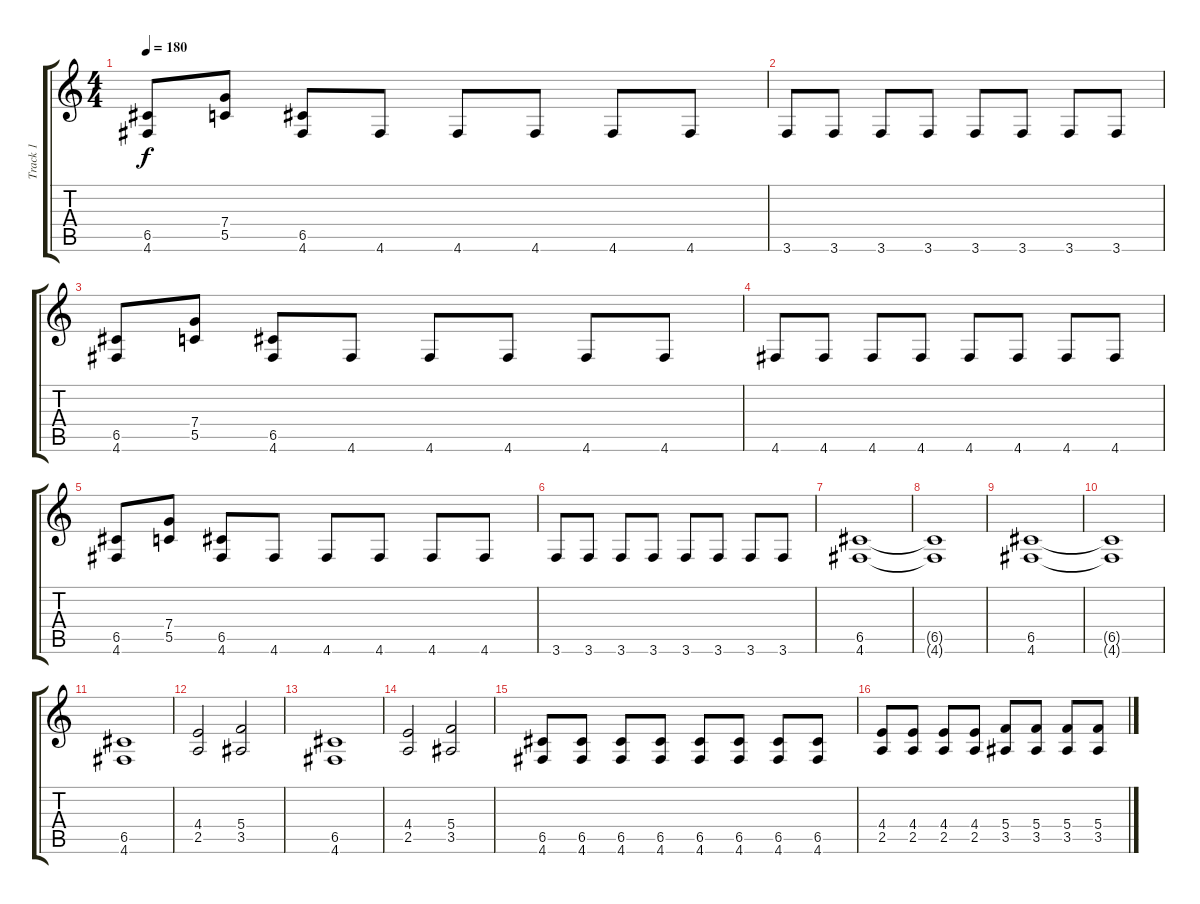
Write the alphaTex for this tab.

\track ("Track 1" "Track 1") {instrument distortionguitar}
\staff {score tabs}
\tuning (D4 A3 F3 C3 G2 D2) {hide}
\ts (4 4)
\tempo 180
\clef g2
\ks c
(6.5 4.6).8{dy f} (7.4 5.5).8 (6.5 4.6).8 4.6.8 4.6.8 4.6.8 4.6.8 4.6.8 |
3.6.8 3.6.8 3.6.8 3.6.8 3.6.8 3.6.8 3.6.8 3.6.8 |
(6.5 4.6).8 (7.4 5.5).8 (6.5 4.6).8 4.6.8 4.6.8 4.6.8 4.6.8 4.6.8 |
4.6.8 4.6.8 4.6.8 4.6.8 4.6.8 4.6.8 4.6.8 4.6.8 |
(6.5 4.6).8 (7.4 5.5).8 (6.5 4.6).8 4.6.8 4.6.8 4.6.8 4.6.8 4.6.8 |
3.6.8 3.6.8 3.6.8 3.6.8 3.6.8 3.6.8 3.6.8 3.6.8 |
(6.5 4.6).1 |
(6.5{t} 4.6{t}).1 |
(6.5 4.6).1 |
(6.5{t} 4.6{t}).1 |
(6.5 4.6).1 |
(4.4 2.5).2 (5.4 3.5).2 |
(6.5 4.6).1 |
(4.4 2.5).2 (5.4 3.5).2 |
(6.5 4.6).8 (6.5 4.6).8 (6.5 4.6).8 (6.5 4.6).8 (6.5 4.6).8 (6.5 4.6).8 (6.5 4.6).8 (6.5 4.6).8 |
(4.4 2.5).8 (4.4 2.5).8 (4.4 2.5).8 (4.4 2.5).8 (5.4 3.5).8 (5.4 3.5).8 (5.4 3.5).8 (5.4 3.5).8
